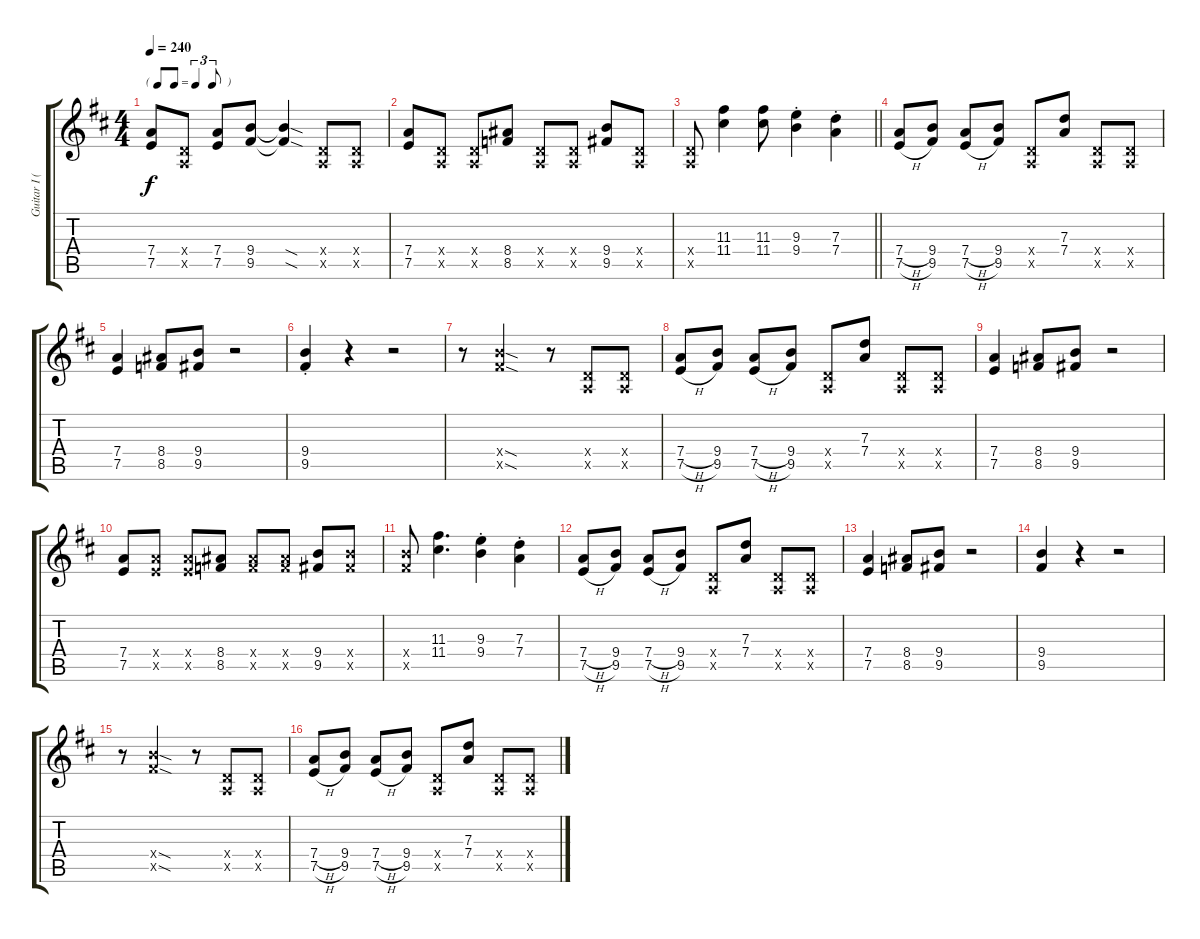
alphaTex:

\track ("Guitar I (Hirasawa Yui)" "Guitar I (") {instrument overdrivenguitar}
\staff {score tabs}
\tuning (E4 B3 G3 D3 A2 E2) {hide}
\ts (4 4)
\tf triplet8th
\tempo 240
\clef g2
\ks d
(7.4 7.5).8{dy f} (0.4{x} 0.5{x}).8 (7.4 7.5).8 (9.4 9.5).8 (9.4{sod t} 9.5{sod t}).4 (0.4{x} 0.5{x}).8 (0.4{x} 0.5{x}).8 |
(7.4 7.5).8 (0.4{x} 0.5{x}).8 (0.4{x} 0.5{x}).8 (8.4 8.5).8 (0.4{x} 0.5{x}).8 (0.4{x} 0.5{x}).8 (9.4 9.5).8 (0.4{x} 0.5{x}).8 |
\barLineRight lightlight
(0.4{x} 0.5{x}).8 (11.3 11.4).4 (11.3 11.4).8 (9.3{st} 9.4).4 (7.3{st} 7.4).4 |
(7.4{h} 7.5{h}).8 (9.4 9.5).8 (7.4{h} 7.5{h}).8 (9.4 9.5).8 (0.4{x} 0.5{x}).8 (7.3 7.4).8 (0.4{x} 0.5{x}).8 (0.4{x} 0.5{x}).8 |
(7.4 7.5).4 (8.4 8.5).8 (9.4 9.5).8 r.2 |
(9.4{st} 9.5{st}).4 r.4 r.2 |
r.8 (9.4{sod x} 9.5{sod x}).2 r.8 (0.4{x} 0.5{x}).8 (0.4{x} 0.5{x}).8 |
(7.4{h} 7.5{h}).8 (9.4 9.5).8 (7.4{h} 7.5{h}).8 (9.4 9.5).8 (0.4{x} 0.5{x}).8 (7.3 7.4).8 (0.4{x} 0.5{x}).8 (0.4{x} 0.5{x}).8 |
(7.4 7.5).4 (8.4 8.5).8 (9.4 9.5).8 r.2 |
(7.4 7.5).8 (7.4{x} 7.5{x}).8 (7.4{x} 7.5{x}).8 (8.4 8.5).8 (8.4{x} 8.5{x}).8 (8.4{x} 8.5{x}).8 (9.4 9.5).8 (9.4{x} 9.5{x}).8 |
(9.4{x} 9.5{x}).8 (11.3 11.4).4{d} (9.3{st} 9.4{st}).4 (7.3{st} 7.4{st}).4 |
(7.4{h} 7.5{h}).8 (9.4 9.5).8 (7.4{h} 7.5{h}).8 (9.4 9.5).8 (0.4{x} 0.5{x}).8 (7.3 7.4).8 (0.4{x} 0.5{x}).8 (0.4{x} 0.5{x}).8 |
(7.4 7.5).4 (8.4 8.5).8 (9.4 9.5).8 r.2 |
(9.4 9.5).4 r.4 r.2 |
r.8 (9.4{sod x} 9.5{sod x}).2 r.8 (0.4{x} 0.5{x}).8 (0.4{x} 0.5{x}).8 |
(7.4{h} 7.5{h}).8 (9.4 9.5).8 (7.4{h} 7.5{h}).8 (9.4 9.5).8 (0.4{x} 0.5{x}).8 (7.3 7.4).8 (0.4{x} 0.5{x}).8 (0.4{x} 0.5{x}).8
